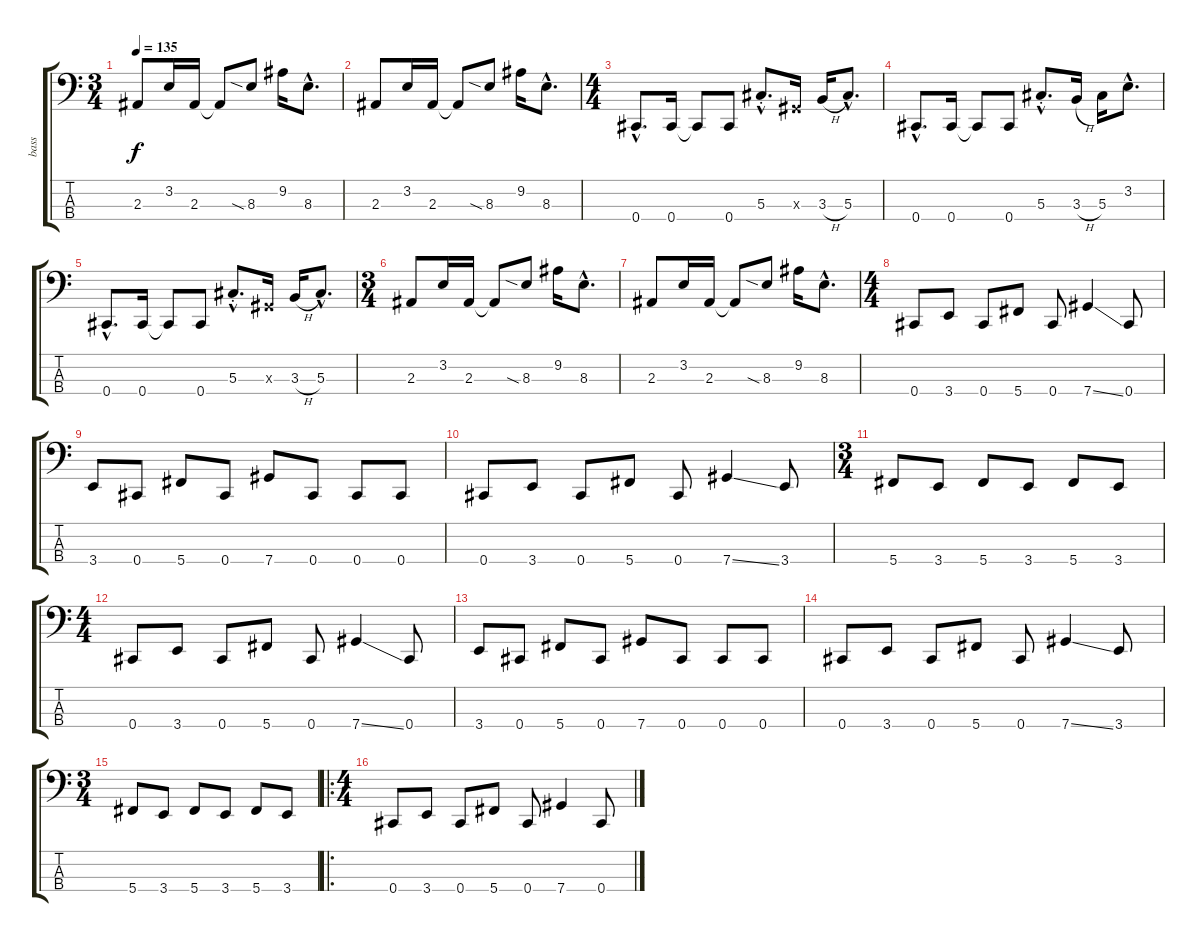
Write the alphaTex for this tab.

\track ("bass" "bass") {instrument electricbasspick}
\staff {score tabs}
\tuning (Gb2 Db2 Ab1 Db1) {hide}
\ts (3 4)
\tempo 135
\clef f4
\ks c
2.3.8{dy f} 3.2.16 2.3.16 2.3{t}.8 8.3{sia}.8 9.2.16 8.3{hac}.8{d} |
2.3.8 3.2.16 2.3.16 2.3{t}.8 8.3{sia}.8 9.2.16 8.3{hac}.8{d} |
\ts (4 4)
0.4{hac}.8{d} 0.4.16 0.4{t}.8 0.4.8 5.3{hac st}.8{d} 0.3{x}.16 3.3{h}.16 5.3{hac}.8{d} |
0.4{hac}.8{d} 0.4.16 0.4{t}.8 0.4.8 5.3{hac st}.8{d} 3.3{h}.16 5.3.16 3.2{hac}.8{d} |
0.4{hac}.8{d} 0.4.16 0.4{t}.8 0.4.8 5.3{hac st}.8{d} 0.3{x}.16 3.3{h}.16 5.3{hac}.8{d} |
\ts (3 4)
2.3.8 3.2.16 2.3.16 2.3{t}.8 8.3{sia}.8 9.2.16 8.3{hac}.8{d} |
2.3.8 3.2.16 2.3.16 2.3{t}.8 8.3{sia}.8 9.2.16 8.3{hac}.8{d} |
\ts (4 4)
0.4.8{instrument synthbass1} 3.4.8 0.4.8 5.4.8 0.4.8 7.4{ss}.4 0.4.8 |
3.4.8 0.4.8 5.4.8 0.4.8 7.4.8 0.4.8 0.4.8 0.4.8 |
0.4.8 3.4.8 0.4.8 5.4.8 0.4.8 7.4{ss}.4 3.4.8 |
\ts (3 4)
5.4.8 3.4.8 5.4.8 3.4.8 5.4.8 3.4.8 |
\ts (4 4)
0.4.8{instrument electricbasspick} 3.4.8 0.4.8 5.4.8 0.4.8 7.4{ss}.4 0.4.8 |
3.4.8 0.4.8 5.4.8 0.4.8 7.4.8 0.4.8 0.4.8 0.4.8 |
0.4.8 3.4.8 0.4.8 5.4.8 0.4.8 7.4{ss}.4 3.4.8 |
\ts (3 4)
5.4.8 3.4.8 5.4.8 3.4.8 5.4.8 3.4.8 |
\ro
\ts (4 4)
0.4.8 3.4.8 0.4.8 5.4.8 0.4.8 7.4.4 0.4.8
